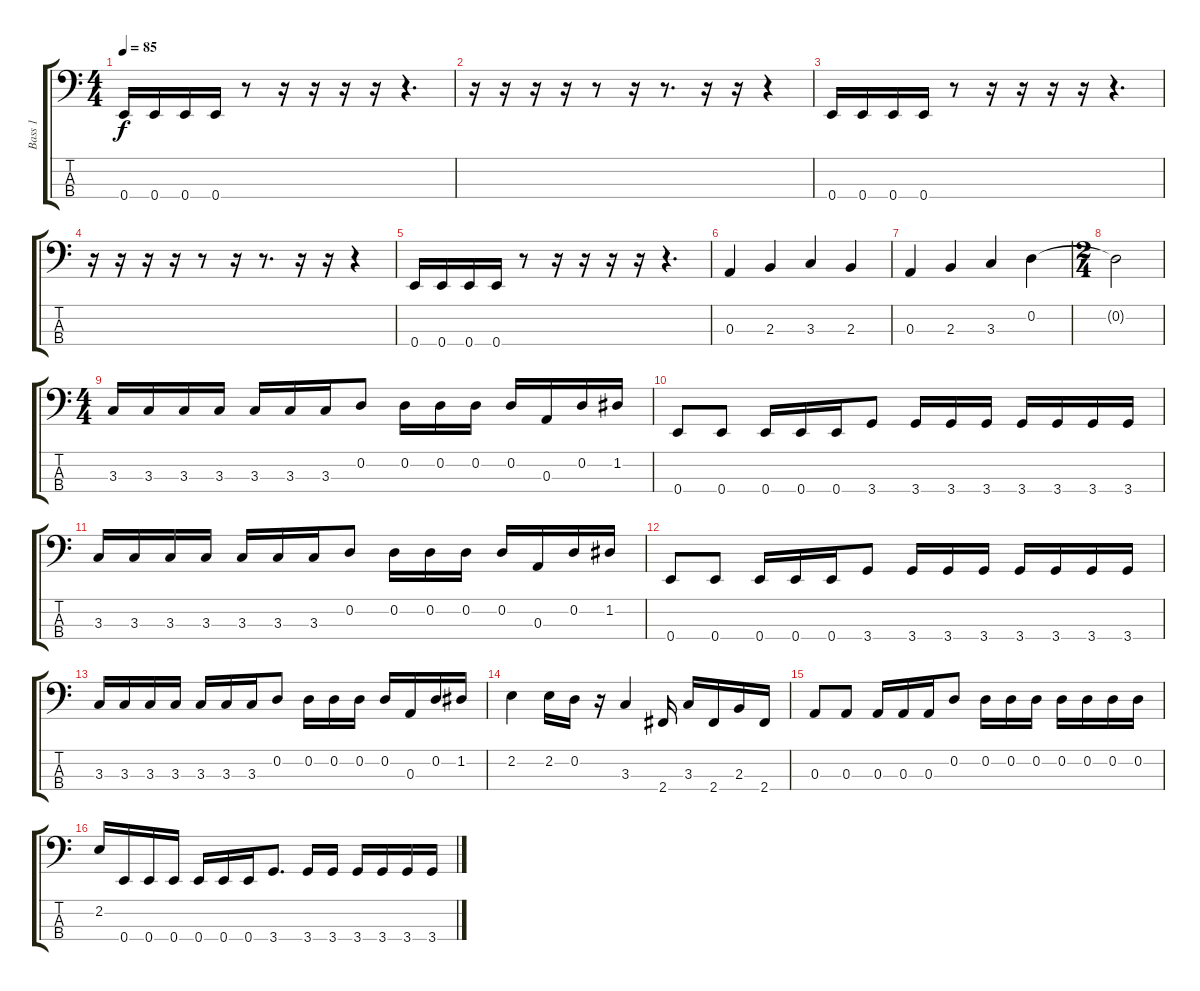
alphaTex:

\track ("Bass 1" "Bass 1") {instrument electricbassfinger}
\staff {score tabs}
\tuning (G2 D2 A1 E1) {hide}
\ts (4 4)
\tempo 85
\clef f4
\ks c
0.4.16{dy f} 0.4.16 0.4.16 0.4.16 r.8 r.16 r.16 r.16 r.16 r.4{d} |
r.16 r.16 r.16 r.16 r.8 r.16 r.8{d} r.16 r.16 r.4 |
0.4.16 0.4.16 0.4.16 0.4.16 r.8 r.16 r.16 r.16 r.16 r.4{d} |
r.16 r.16 r.16 r.16 r.8 r.16 r.8{d} r.16 r.16 r.4 |
0.4.16 0.4.16 0.4.16 0.4.16 r.8 r.16 r.16 r.16 r.16 r.4{d} |
0.3.4 2.3.4 3.3.4 2.3.4 |
0.3.4 2.3.4 3.3.4 0.2.4 |
\ts (2 4)
0.2{t}.2 |
\ts (4 4)
3.3.16 3.3.16 3.3.16 3.3.16 3.3.16 3.3.16 3.3.16 0.2.8 0.2.16 0.2.16 0.2.16 0.2.16 0.3.16 0.2.16 1.2.16 |
0.4.8 0.4.8 0.4.16 0.4.16 0.4.16 3.4.8 3.4.16 3.4.16 3.4.16 3.4.16 3.4.16 3.4.16 3.4.16 |
3.3.16 3.3.16 3.3.16 3.3.16 3.3.16 3.3.16 3.3.16 0.2.8 0.2.16 0.2.16 0.2.16 0.2.16 0.3.16 0.2.16 1.2.16 |
0.4.8 0.4.8 0.4.16 0.4.16 0.4.16 3.4.8 3.4.16 3.4.16 3.4.16 3.4.16 3.4.16 3.4.16 3.4.16 |
3.3.16 3.3.16 3.3.16 3.3.16 3.3.16 3.3.16 3.3.16 0.2.8 0.2.16 0.2.16 0.2.16 0.2.16 0.3.16 0.2.16 1.2.16 |
2.2.4 2.2.16 0.2.16 r.16 3.3.4 2.4.16 3.3.16 2.4.16 2.3.16 2.4.16 |
0.3.8 0.3.8 0.3.16 0.3.16 0.3.16 0.2.8 0.2.16 0.2.16 0.2.16 0.2.16 0.2.16 0.2.16 0.2.16 |
2.2.16 0.4.16 0.4.16 0.4.16 0.4.16 0.4.16 0.4.16 3.4.8{d} 3.4.16 3.4.16 3.4.16 3.4.16 3.4.16 3.4.16
